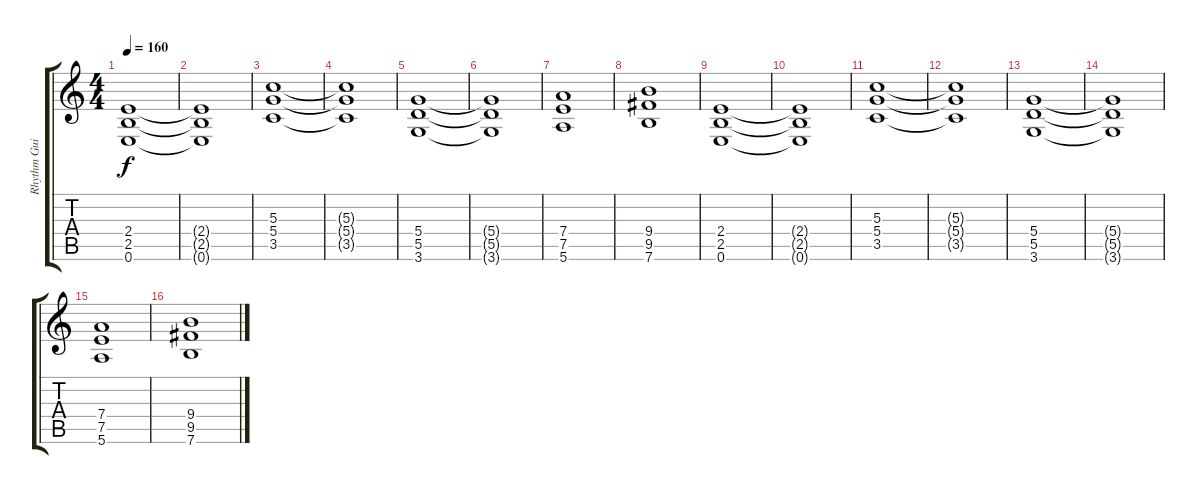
\track ("Rhythm Guitar 2" "Rhythm Gui") {instrument overdrivenguitar}
\staff {score tabs}
\tuning (E4 B3 G3 D3 A2 E2) {hide}
\ts (4 4)
\tempo 160
\clef g2
\ks c
(2.4 2.5 0.6).1{dy f instrument overdrivenguitar} |
(2.4{t} 2.5{t} 0.6{t}).1 |
(5.3 5.4 3.5).1 |
(5.3{t} 5.4{t} 3.5{t}).1 |
(5.4 5.5 3.6).1 |
(5.4{t} 5.5{t} 3.6{t}).1 |
(7.4 7.5 5.6).1 |
(9.4 9.5 7.6).1 |
\section ("" "")
(2.4 2.5 0.6).1 |
(2.4{t} 2.5{t} 0.6{t}).1 |
(5.3 5.4 3.5).1 |
(5.3{t} 5.4{t} 3.5{t}).1 |
(5.4 5.5 3.6).1 |
(5.4{t} 5.5{t} 3.6{t}).1 |
(7.4 7.5 5.6).1 |
(9.4 9.5 7.6).1
